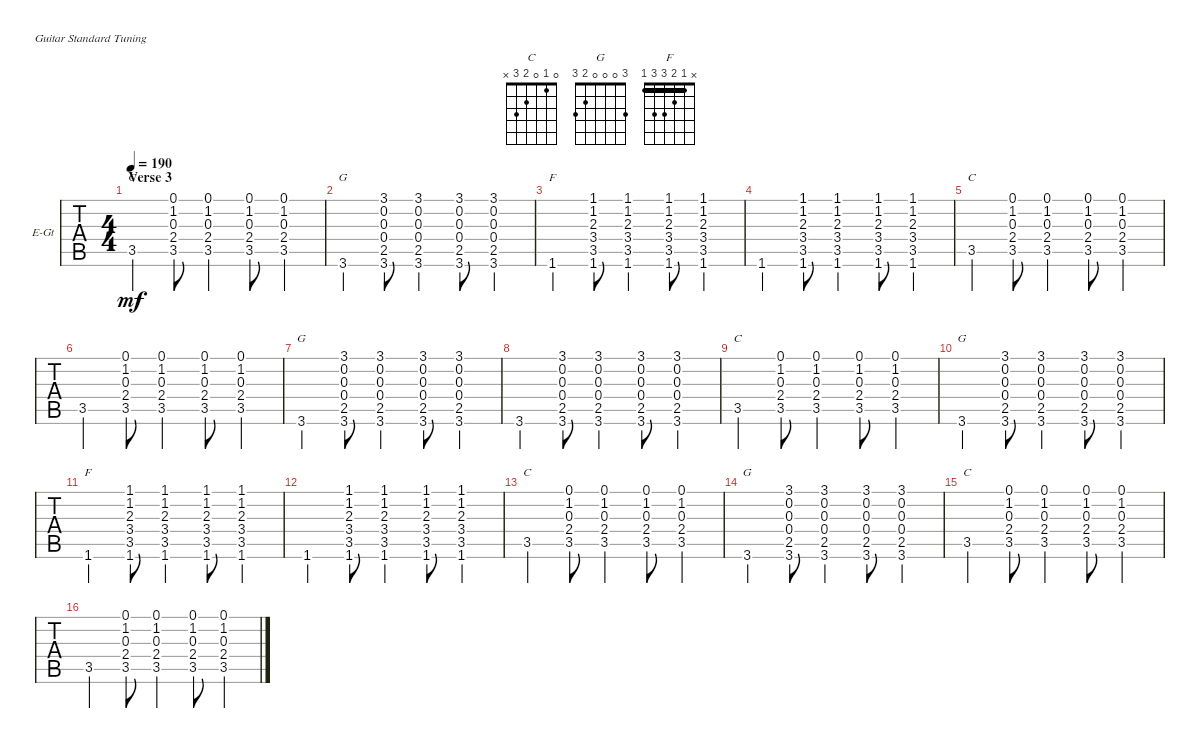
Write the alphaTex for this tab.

\defaultSystemsLayout 4
\bracketExtendMode groupsimilarinstruments
\firstSystemTrackNameOrientation horizontal
\otherSystemsTrackNameOrientation horizontal
\track ("Guitar" "E-Gt") {instrument electricguitarclean}
\staff {tabs}
\tuning (E4 B3 G3 D3 A2 E2)
\chord ("C" 0 1 0 2 3 x)
\chord ("G" 3 0 0 0 2 3)
\chord ("F" x 1 2 3 3 1) {barre 1}
\ts (4 4)
\section ("" "Verse 3")
\tempo 190
\clef g2
\ks c
3.5.4{ch "C" dy mf} (3.5 2.4 0.3 1.2 0.1).8 (3.5 2.4 0.3 1.2 0.1).4 (3.5 2.4 0.3 1.2 0.1).8 (3.5 2.4 0.3 1.2 0.1).4 |
3.6.4{ch "G"} (3.6 2.5 0.4 0.3 0.2 3.1).8 (3.6 2.5 0.4 0.3 0.2 3.1).4 (3.6 2.5 0.4 0.3 0.2 3.1).8 (3.6 2.5 0.4 0.3 0.2 3.1).4 |
1.6.4{ch "F"} (1.6 3.5 3.4 2.3 1.2 1.1).8 (1.6 3.5 3.4 2.3 1.2 1.1).4 (1.6 3.5 3.4 2.3 1.2 1.1).8 (1.6 3.5 3.4 2.3 1.2 1.1).4 |
1.6.4 (1.6 3.5 3.4 2.3 1.2 1.1).8 (1.6 3.5 3.4 2.3 1.2 1.1).4 (1.6 3.5 3.4 2.3 1.2 1.1).8 (1.6 3.5 3.4 2.3 1.2 1.1).4 |
3.5.4{ch "C"} (3.5 2.4 0.3 1.2 0.1).8 (3.5 2.4 0.3 1.2 0.1).4 (3.5 2.4 0.3 1.2 0.1).8 (3.5 2.4 0.3 1.2 0.1).4 |
3.5.4 (3.5 2.4 0.3 1.2 0.1).8 (3.5 2.4 0.3 1.2 0.1).4 (3.5 2.4 0.3 1.2 0.1).8 (3.5 2.4 0.3 1.2 0.1).4 |
3.6.4{ch "G"} (3.6 2.5 0.4 0.3 0.2 3.1).8 (3.6 2.5 0.4 0.3 0.2 3.1).4 (3.6 2.5 0.4 0.3 0.2 3.1).8 (3.6 2.5 0.4 0.3 0.2 3.1).4 |
3.6.4 (3.6 2.5 0.4 0.3 0.2 3.1).8 (3.6 2.5 0.4 0.3 0.2 3.1).4 (3.6 2.5 0.4 0.3 0.2 3.1).8 (3.6 2.5 0.4 0.3 0.2 3.1).4 |
3.5.4{ch "C"} (3.5 2.4 0.3 1.2 0.1).8 (3.5 2.4 0.3 1.2 0.1).4 (3.5 2.4 0.3 1.2 0.1).8 (3.5 2.4 0.3 1.2 0.1).4 |
3.6.4{ch "G"} (3.6 2.5 0.4 0.3 0.2 3.1).8 (3.6 2.5 0.4 0.3 0.2 3.1).4 (3.6 2.5 0.4 0.3 0.2 3.1).8 (3.6 2.5 0.4 0.3 0.2 3.1).4 |
1.6.4{ch "F"} (1.6 3.5 3.4 2.3 1.2 1.1).8 (1.6 3.5 3.4 2.3 1.2 1.1).4 (1.6 3.5 3.4 2.3 1.2 1.1).8 (1.6 3.5 3.4 2.3 1.2 1.1).4 |
1.6.4 (1.6 3.5 3.4 2.3 1.2 1.1).8 (1.6 3.5 3.4 2.3 1.2 1.1).4 (1.6 3.5 3.4 2.3 1.2 1.1).8 (1.6 3.5 3.4 2.3 1.2 1.1).4 |
3.5.4{ch "C"} (3.5 2.4 0.3 1.2 0.1).8 (3.5 2.4 0.3 1.2 0.1).4 (3.5 2.4 0.3 1.2 0.1).8 (3.5 2.4 0.3 1.2 0.1).4 |
3.6.4{ch "G"} (3.6 2.5 0.4 0.3 0.2 3.1).8 (3.6 2.5 0.4 0.3 0.2 3.1).4 (3.6 2.5 0.4 0.3 0.2 3.1).8 (3.6 2.5 0.4 0.3 0.2 3.1).4 |
3.5.4{ch "C"} (3.5 2.4 0.3 1.2 0.1).8 (3.5 2.4 0.3 1.2 0.1).4 (3.5 2.4 0.3 1.2 0.1).8 (3.5 2.4 0.3 1.2 0.1).4 |
3.5.4 (3.5 2.4 0.3 1.2 0.1).8 (3.5 2.4 0.3 1.2 0.1).4 (3.5 2.4 0.3 1.2 0.1).8 (3.5 2.4 0.3 1.2 0.1).4
